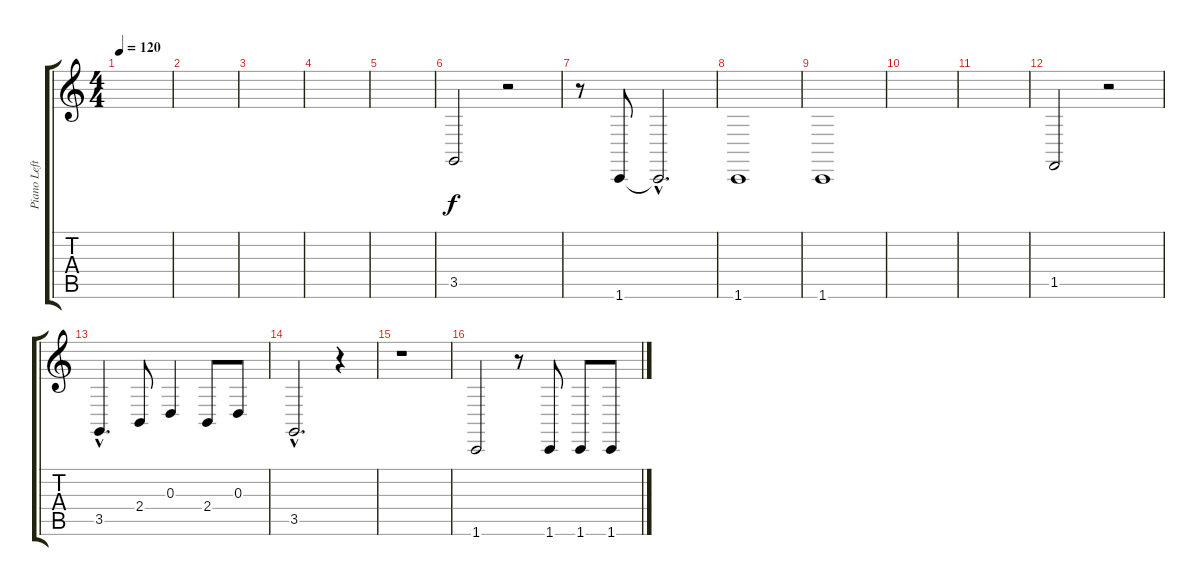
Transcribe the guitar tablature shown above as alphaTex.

\track ("Piano Left hand" "Piano Left") {instrument honkytonkpiano}
\staff {score tabs}
\tuning (C4 G3 D3 A2 E2 B1) {hide}
\ts (4 4)
\tempo 120
\clef g2
\ks c
|
|
|
|
|
3.5.2 r.2 |
r.8 1.6.8 1.6{hac t}.2{d} |
1.6.1 |
1.6.1 |
|
|
1.5.2 r.2 |
3.5{hac}.4{d} 2.4.8 0.3.4 2.4.8 0.3.8 |
3.5{hac}.2{d} r.4 |
r.1 |
1.6.2 r.8 1.6.8 1.6.8 1.6.8
